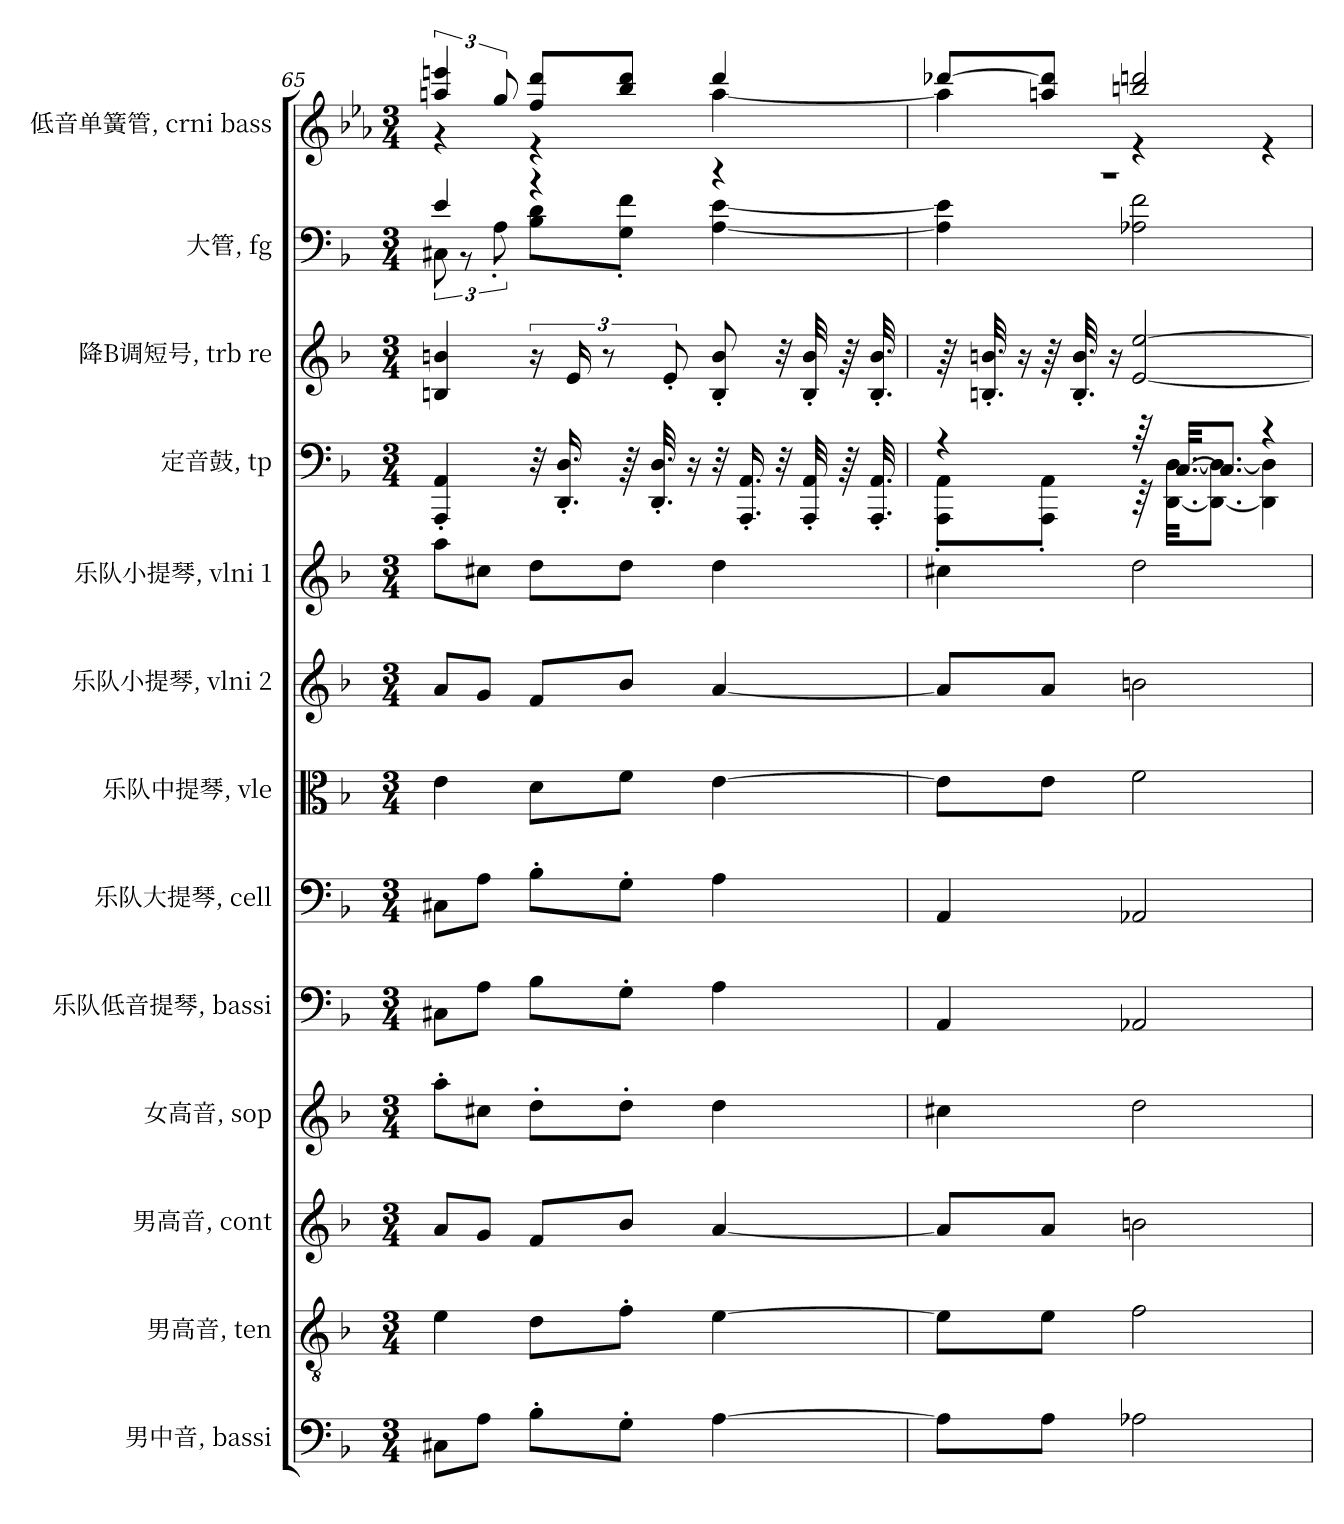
**kern	**kern	**kern	**kern	**kern	**kern	**kern	**kern	**kern	**kern	**kern	**kern	**kern
*part13	*part12	*part11	*part10	*part9	*part8	*part7	*part6	*part5	*part4	*part3	*part2	*part1
*staff13	*staff12	*staff11	*staff10	*staff9	*staff8	*staff7	*staff6	*staff5	*staff4	*staff3	*staff2	*staff1
*I"男中音, bassi	*I"男高音, ten	*I"男高音, cont	*I"女高音, sop	*I"乐队低音提琴, bassi	*I"乐队大提琴, cell	*I"乐队中提琴, vle	*I"乐队小提琴, vlni 2	*I"乐队小提琴, vlni 1	*I"定音鼓, tp	*I"降B调短号, trb re	*I"大管, fg	*I"低音单簧管, crni bass
*	*I'T.	*	*I'S.	*	*	*	*	*	*	*	*	*
!!LO:PB:g=z
*clefF4	*clefGv2	*clefG2	*clefG2	*clefF4	*clefF4	*clefC3	*clefG2	*clefG2	*clefF4	*clefG2	*clefF4	*clefG2
*	*	*	*	*ITrd7c12	*	*	*	*	*	*ITrd1c2	*	*ITrd8c14
*k[b-]	*k[b-]	*k[b-]	*k[b-]	*k[b-]	*k[b-]	*k[b-]	*k[b-]	*k[b-]	*k[b-]	*k[b-e-a-]	*k[b-]	*k[b-e-a-]
*M3/4	*M3/4	*M3/4	*M3/4	*M3/4	*M3/4	*M3/4	*M3/4	*M3/4	*M3/4	*M3/4	*M3/4	*M3/4
=65	=65	=65	=65	=65	=65	=65	=65	=65	=65	=65	=65	=65
*	*	*	*	*	*	*	*	*	*	*	*^	*^
8C#X\L	4e\	8a/L	8aa'\L	8CC#X\L	8C#X\L	4e\	8a/L	8aa\L	4AAA/' 4AA/'	4An/ 4an/	4e/	12C#X\	6an/ 6een/	4r
.	.	.	.	.	.	.	.	.	.	.	.	12r	.	.
8A\J	.	8g/J	8cc#X\J	8AA\J	8A\J	.	8g/J	8cc#X\J	.	.	.	.	.	.
.	.	.	.	.	.	.	.	.	.	.	.	12A'\	12g/	.
8B-'\L	8d\L	8f/L	8dd'\L	8BB-\L	8B-'\L	8d\L	8f/L	8dd\L	32r	24r	4r	8B-\ 8d\L	8f/ 8dd/L	4r
.	.	.	.	.	.	.	.	.	16.DD/' 16.D/'	.	.	.	.	.
.	.	.	.	.	.	.	.	.	.	24d/	.	.	.	.
.	.	.	.	.	.	.	.	.	.	12r	.	.	.	.
8G'\J	8f'\J	8b-/J	8dd'\J	8GG'\J	8G'\J	8f\J	8b-/J	8dd\J	64r	.	.	8G\' 8f\'J	8b-/ 8dd/J	.
.	.	.	.	.	.	.	.	.	32.DD/' 32.D/'	.	.	.	.	.
.	.	.	.	.	.	.	.	.	.	12d'/	.	.	.	.
.	.	.	.	.	.	.	.	.	16r	.	.	.	.	.
[4A\	[4e\	[4a/	4dd\	4AA\	4A\	[4e\	[4a/	4dd\	32r	8A/' 8a/'	4r	[4A\ [4e\	4dd/	[4a\
.	.	.	.	.	.	.	.	.	16.AAA/' 16.AA/'	.	.	.	.	.
.	.	.	.	.	.	.	.	.	32r	32r	.	.	.	.
.	.	.	.	.	.	.	.	.	32AAA/' 32AA/'	32A/' 32a/'	.	.	.	.
.	.	.	.	.	.	.	.	.	64r	64r	.	.	.	.
.	.	.	.	.	.	.	.	.	32.AAA/' 32.AA/'	32.A/' 32.a/'	.	.	.	.
=66	=66	=66	=66	=66	=66	=66	=66	=66	=66	=66	=66	=66	=66	=66
*	*	*	*	*	*	*	*	*	*^	*	*	*	*	*
8A\L]	8e\L]	8a/L]	4cc#X\	4AAA/	4AA/	8e\L]	8a/L]	4cc#X\	4r	8AAA\' 8AA\'L	64r	2.r	4A\] 4e\]	[8dd-X/L	4a\]
.	.	.	.	.	.	.	.	.	.	.	32.An/' 32.an/'	.	.	.	.
.	.	.	.	.	.	.	.	.	.	.	16r	.	.	.	.
8A\J	8e\J	8a/J	.	.	.	8e\J	8a/J	.	.	8AAA\' 8AA\'J	64r	.	.	8an/ 8dd-/]J	.
.	.	.	.	.	.	.	.	.	.	.	32.A/' 32.a/'	.	.	.	.
.	.	.	.	.	.	.	.	.	.	.	16r	.	.	.	.
2A-X\	2f\	2bn\	2dd\	2AAA-X/	2AA-X/	2f\	2bn\	2dd\	64r	64r	[2d/ [2dd/	.	2A-X\ 2f\	2bn/ 2ddn/	4r
.	.	.	.	.	.	.	.	.	[32.C/KKL	[32.DD\ [32.D\KKL	.	.	.	.	.
.	.	.	.	.	.	.	.	.	8.C/J]	8.DD\_ 8.D\_J	.	.	.	.	.
.	.	.	.	.	.	.	.	.	4r	4DD\] 4D\]	.	.	.	.	4r
*	*	*	*	*	*	*	*	*	*	*	*	*v	*v	*	*
*	*	*	*	*	*	*	*	*	*v	*v	*	*	*v	*v
=	=	=	=	=	=	=	=	=	=	=	=	=
*-	*-	*-	*-	*-	*-	*-	*-	*-	*-	*-	*-	*-
